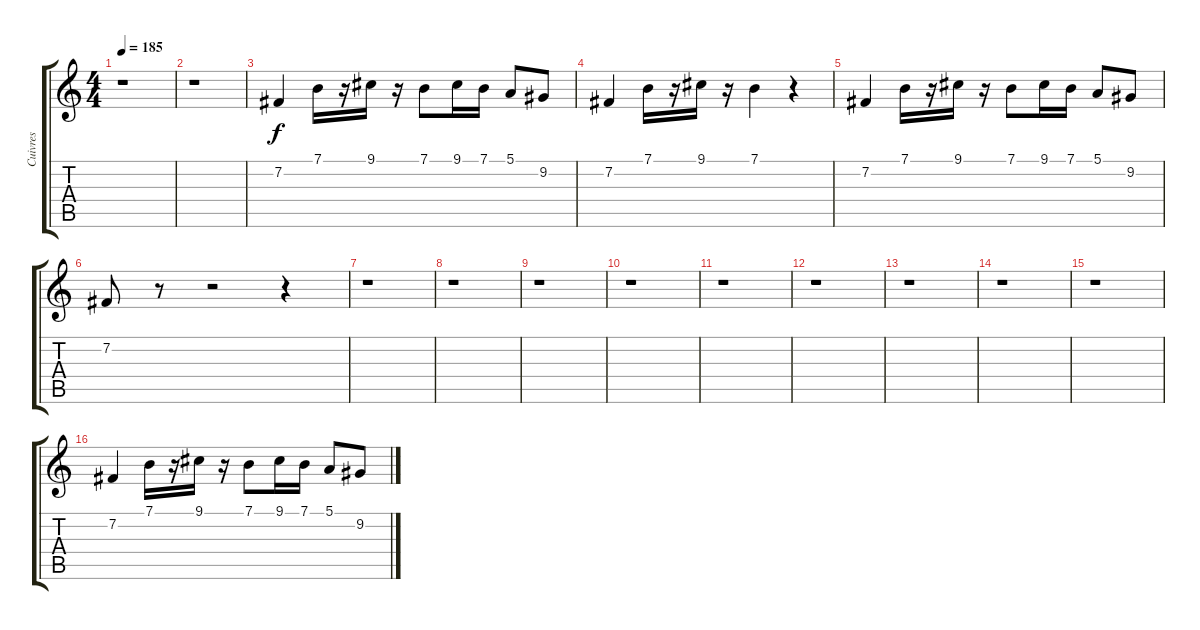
\track ("Cuivres" "Cuivres") {instrument altosax}
\staff {score tabs}
\tuning (E4 B3 G3 D3 A2 E2) {hide}
\ts (4 4)
\tempo 185
\clef g2
\ks c
r.1{dy f instrument altosax} |
r.1 |
7.2.4 7.1.16 r.16 9.1.16 r.16 7.1.8 9.1.16 7.1.16 5.1.8 9.2.8 |
7.2.4 7.1.16 r.16 9.1.16 r.16 7.1.4 r.4 |
7.2.4 7.1.16 r.16 9.1.16 r.16 7.1.8 9.1.16 7.1.16 5.1.8 9.2.8 |
7.2.8 r.8 r.2 r.4 |
r.1 |
r.1 |
r.1 |
r.1 |
r.1 |
r.1 |
r.1 |
r.1 |
r.1 |
7.2.4 7.1.16 r.16 9.1.16 r.16 7.1.8 9.1.16 7.1.16 5.1.8 9.2.8
